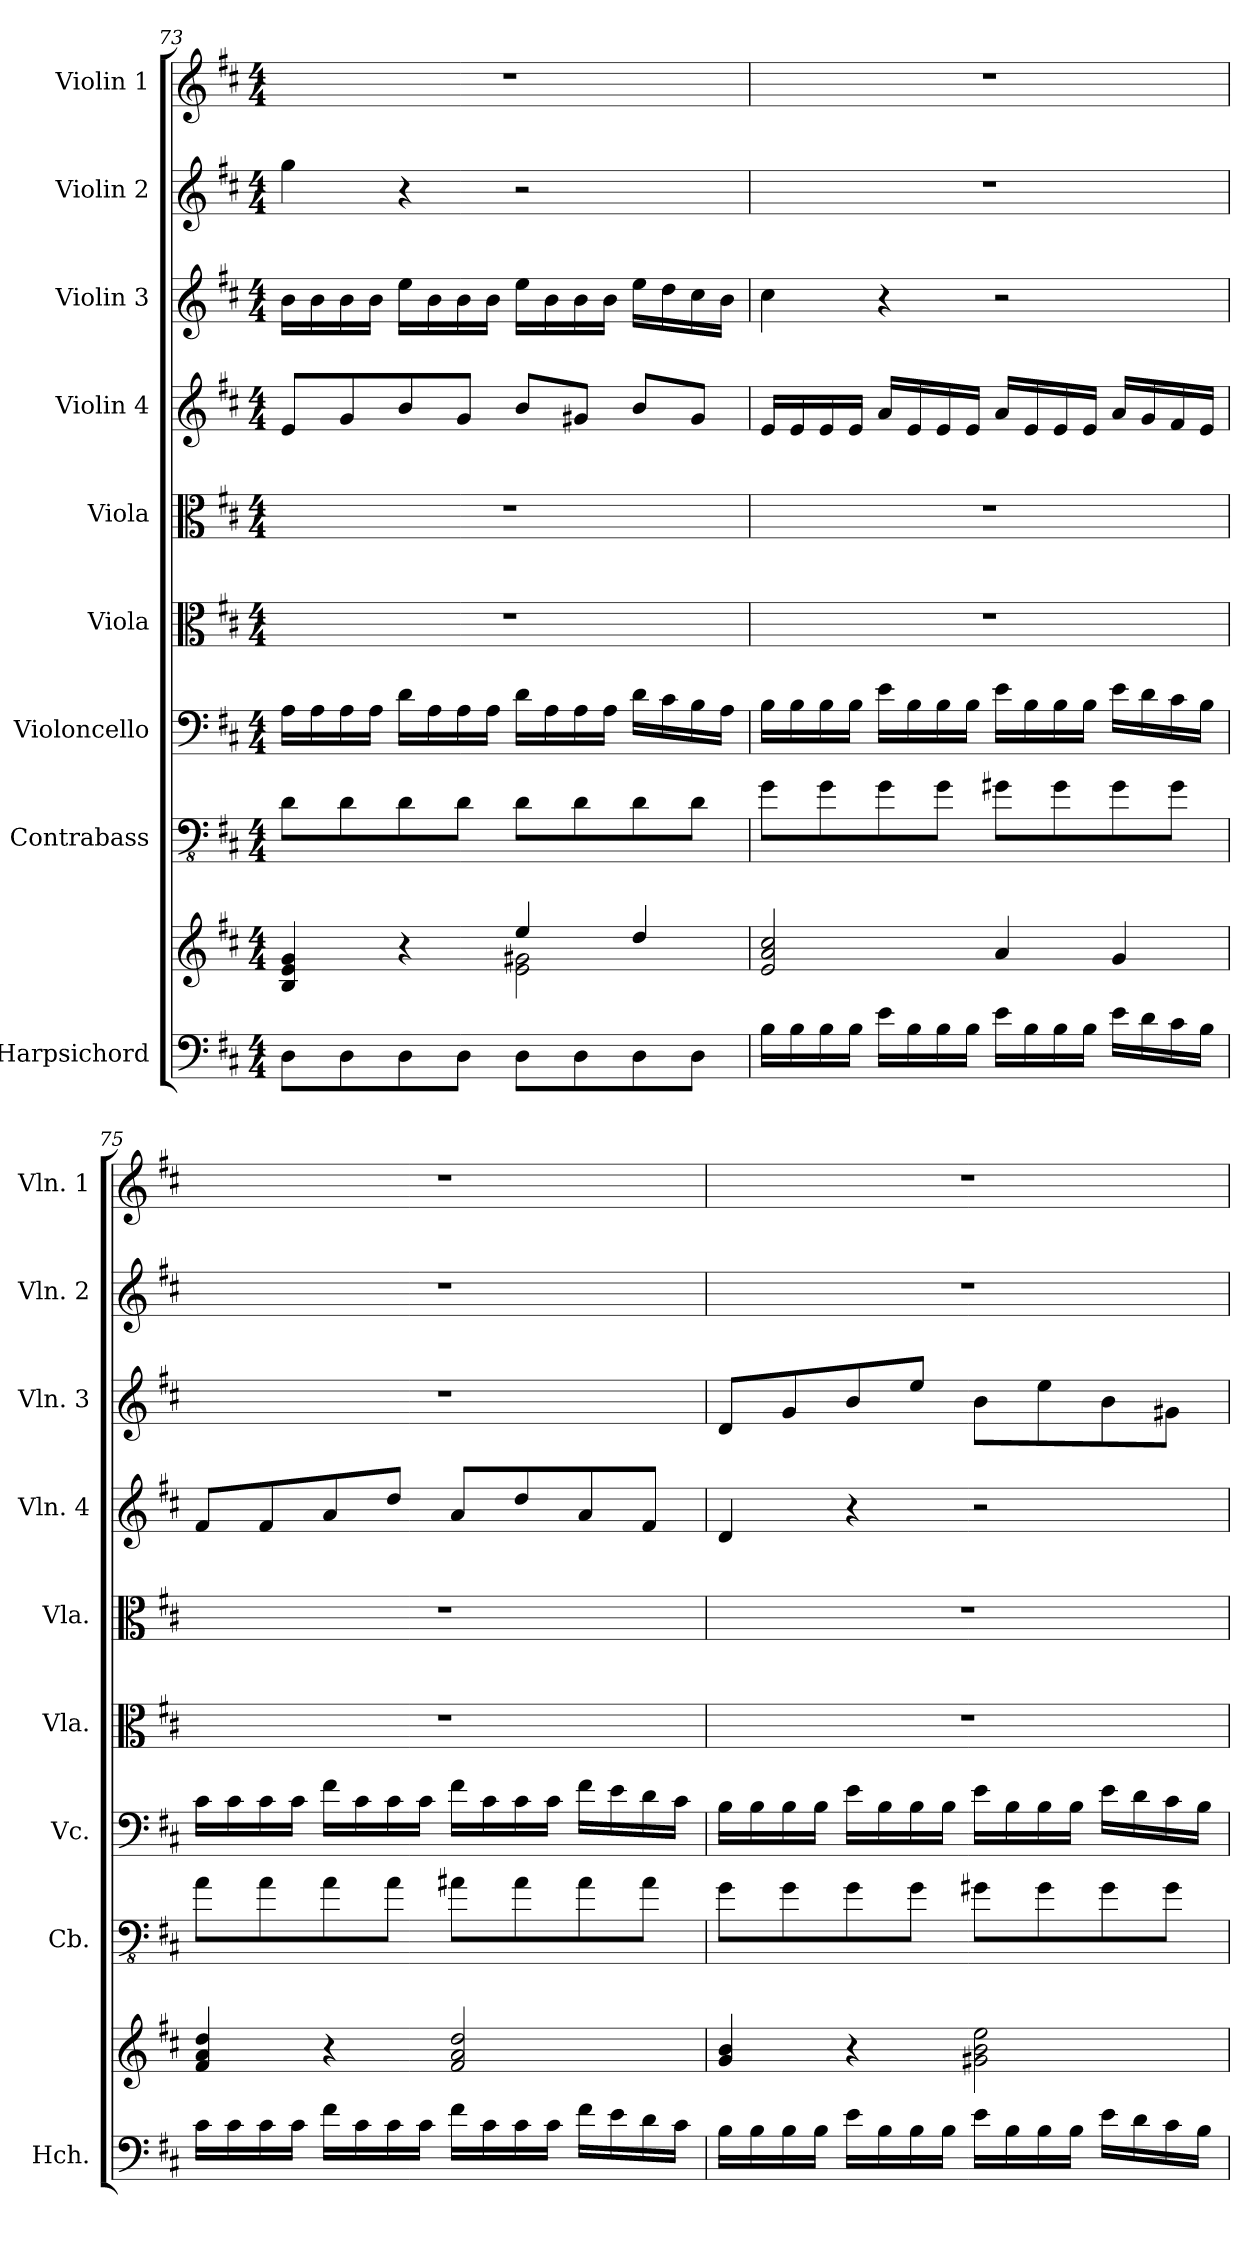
**kern	**kern	**kern	**kern	**kern	**kern	**kern	**kern	**kern	**kern
*part9	*part9	*part8	*part7	*part6	*part5	*part4	*part3	*part2	*part1
*staff10	*staff9	*staff8	*staff7	*staff6	*staff5	*staff4	*staff3	*staff2	*staff1
*I"Harpsichord	*	*I"Contrabass	*I"Violoncello	*I"Viola	*I"Viola	*I"Violin 4	*I"Violin 3	*I"Violin 2	*I"Violin 1
*I'Hch.	*	*I'Cb.	*I'Vc.	*I'Vla.	*I'Vla.	*I'Vln. 4	*I'Vln. 3	*I'Vln. 2	*I'Vln. 1
*clefF4	*clefG2	*clefFv4	*clefF4	*clefC3	*clefC3	*clefG2	*clefG2	*clefG2	*clefG2
*	*	*ITrd7c12	*	*	*	*	*	*	*
*k[f#c#]	*k[f#c#]	*k[f#c#]	*k[f#c#]	*k[f#c#]	*k[f#c#]	*k[f#c#]	*k[f#c#]	*k[f#c#]	*k[f#c#]
*M4/4	*M4/4	*M4/4	*M4/4	*M4/4	*M4/4	*M4/4	*M4/4	*M4/4	*M4/4
=73	=73	=73	=73	=73	=73	=73	=73	=73	=73
*	*^	*	*	*	*	*	*	*	*
8D\L	4B/ 4e/ 4g/	2ryy	8DD\L	16A\LL	1r	1r	8e/L	16b\LL	4gg\	1r
.	.	.	.	16A\	.	.	.	16b\	.	.
8D\	.	.	8DD\	16A\	.	.	8g/	16b\	.	.
.	.	.	.	16A\JJ	.	.	.	16b\JJ	.	.
8D\	4r	.	8DD\	16d\LL	.	.	8b/	16ee\LL	4r	.
.	.	.	.	16A\	.	.	.	16b\	.	.
8D\J	.	.	8DD\J	16A\	.	.	8g/J	16b\	.	.
.	.	.	.	16A\JJ	.	.	.	16b\JJ	.	.
8D\L	4ee/	2e\ 2g#X\	8DD\L	16d\LL	.	.	8b/L	16ee\LL	2r	.
.	.	.	.	16A\	.	.	.	16b\	.	.
8D\	.	.	8DD\	16A\	.	.	8g#X/J	16b\	.	.
.	.	.	.	16A\JJ	.	.	.	16b\JJ	.	.
8D\	4dd/	.	8DD\	16d\LL	.	.	8b/L	16ee\LL	.	.
.	.	.	.	16c#\	.	.	.	16dd\	.	.
8D\J	.	.	8DD\J	16B\	.	.	8g#/J	16cc#\	.	.
.	.	.	.	16A\JJ	.	.	.	16b\JJ	.	.
*	*v	*v	*	*	*	*	*	*	*	*
!!LO:PB:g=z
=74	=74	=74	=74	=74	=74	=74	=74	=74	=74
16B\LL	2e/ 2a/ 2cc#/	8GG\L	16B\LL	1r	1r	16e/LL	4cc#\	1r	1r
16B\	.	.	16B\	.	.	16e/	.	.	.
16B\	.	8GG\	16B\	.	.	16e/	.	.	.
16B\JJ	.	.	16B\JJ	.	.	16e/JJ	.	.	.
16e\LL	.	8GG\	16e\LL	.	.	16a/LL	4r	.	.
16B\	.	.	16B\	.	.	16e/	.	.	.
16B\	.	8GG\J	16B\	.	.	16e/	.	.	.
16B\JJ	.	.	16B\JJ	.	.	16e/JJ	.	.	.
16e\LL	4a/	8GG#X\L	16e\LL	.	.	16a/LL	2r	.	.
16B\	.	.	16B\	.	.	16e/	.	.	.
16B\	.	8GG#\	16B\	.	.	16e/	.	.	.
16B\JJ	.	.	16B\JJ	.	.	16e/JJ	.	.	.
16e\LL	4g/	8GG#\	16e\LL	.	.	16a/LL	.	.	.
16d\	.	.	16d\	.	.	16g/	.	.	.
16c#\	.	8GG#\J	16c#\	.	.	16f#/	.	.	.
16B\JJ	.	.	16B\JJ	.	.	16e/JJ	.	.	.
=75	=75	=75	=75	=75	=75	=75	=75	=75	=75
16c#\LL	4f#/ 4a/ 4dd/	8AA\L	16c#\LL	1r	1r	8f#/L	1r	1r	1r
16c#\	.	.	16c#\	.	.	.	.	.	.
16c#\	.	8AA\	16c#\	.	.	8f#/	.	.	.
16c#\JJ	.	.	16c#\JJ	.	.	.	.	.	.
16f#\LL	4r	8AA\	16f#\LL	.	.	8a/	.	.	.
16c#\	.	.	16c#\	.	.	.	.	.	.
16c#\	.	8AA\J	16c#\	.	.	8dd/J	.	.	.
16c#\JJ	.	.	16c#\JJ	.	.	.	.	.	.
16f#\LL	2f#/ 2a/ 2dd/	8AA#X\L	16f#\LL	.	.	8a/L	.	.	.
16c#\	.	.	16c#\	.	.	.	.	.	.
16c#\	.	8AA#\	16c#\	.	.	8dd/	.	.	.
16c#\JJ	.	.	16c#\JJ	.	.	.	.	.	.
16f#\LL	.	8AA#\	16f#\LL	.	.	8a/	.	.	.
16e\	.	.	16e\	.	.	.	.	.	.
16d\	.	8AA#\J	16d\	.	.	8f#/J	.	.	.
16c#\JJ	.	.	16c#\JJ	.	.	.	.	.	.
!!LO:PB:g=z
=76	=76	=76	=76	=76	=76	=76	=76	=76	=76
16B\LL	4g/ 4b/	8GG\L	16B\LL	1r	1r	4d/	8d/L	1r	1r
16B\	.	.	16B\	.	.	.	.	.	.
16B\	.	8GG\	16B\	.	.	.	8g/	.	.
16B\JJ	.	.	16B\JJ	.	.	.	.	.	.
16e\LL	4r	8GG\	16e\LL	.	.	4r	8b/	.	.
16B\	.	.	16B\	.	.	.	.	.	.
16B\	.	8GG\J	16B\	.	.	.	8ee/J	.	.
16B\JJ	.	.	16B\JJ	.	.	.	.	.	.
16e\LL	2g#X\ 2b\ 2ee\	8GG#X\L	16e\LL	.	.	2r	8b\L	.	.
16B\	.	.	16B\	.	.	.	.	.	.
16B\	.	8GG#\	16B\	.	.	.	8ee\	.	.
16B\JJ	.	.	16B\JJ	.	.	.	.	.	.
16e\LL	.	8GG#\	16e\LL	.	.	.	8b\	.	.
16d\	.	.	16d\	.	.	.	.	.	.
16c#\	.	8GG#\J	16c#\	.	.	.	8g#X\J	.	.
16B\JJ	.	.	16B\JJ	.	.	.	.	.	.
=	=	=	=	=	=	=	=	=	=
*-	*-	*-	*-	*-	*-	*-	*-	*-	*-
